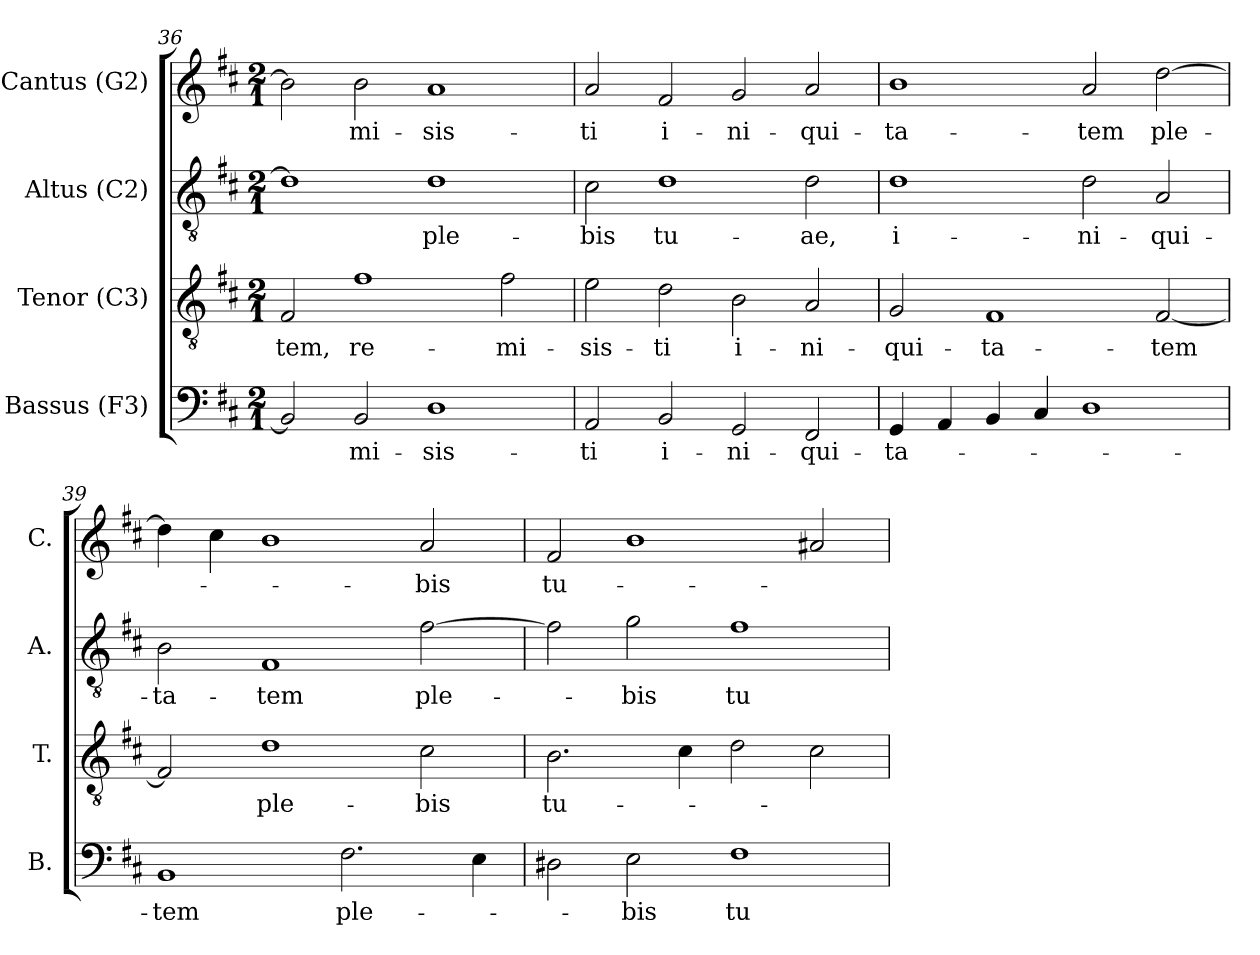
**kern	**text	**kern	**text	**kern	**text	**kern	**text
*part4	*part4	*part3	*part3	*part2	*part2	*part1	*part1
*staff4	*staff4	*staff3	*staff3	*staff2	*staff2	*staff1	*staff1
*I"Bassus (F3)	*	*I"Tenor (C3)	*	*I"Altus (C2)	*	*I"Cantus (G2)	*
*I'B.	*	*I'T.	*	*I'A.	*	*I'C.	*
*clefF4	*	*clefGv2	*	*clefGv2	*	*clefG2	*
*	*	*ITrd7c12	*	*ITrd7c12	*	*	*
*k[f#c#]	*	*k[f#c#]	*	*k[f#c#]	*	*k[f#c#]	*
*D:	*	*D:	*	*D:	*	*D:	*
*M2/1	*	*M2/1	*	*M2/1	*	*M2/1	*
=36	=36	=36	=36	=36	=36	=36	=36
!	!	!	!LO:LY:b:color=#000000	!	!	!	!
2BBi/]	.	2FF#i/	-tem,	1Di]	.	2bi\]	.
!	!LO:LY:b:color=#000000	!	!	!	!	!	!
!	!	!	!LO:LY:b:color=#000000	!	!	!	!
!	!	!	!	!	!	!	!LO:LY:b:color=#000000
2BBi/	-mi-	1F#i	re-	.	.	2bi\	-mi-
!	!LO:LY:b:color=#000000	!	!	!	!	!	!
!	!	!	!	!	!LO:LY:b:color=#000000	!	!
!	!	!	!	!	!	!	!LO:LY:b:color=#000000
1Di	-sis-	.	.	1Di	ple-	1ai	-sis-
!	!	!	!LO:LY:b:color=#000000	!	!	!	!
.	.	2F#i\	-mi-	.	.	.	.
=37	=37	=37	=37	=37	=37	=37	=37
!	!LO:LY:b:color=#000000	!	!	!	!	!	!
!	!	!	!LO:LY:b:color=#000000	!	!	!	!
!	!	!	!	!	!LO:LY:b:color=#000000	!	!
!	!	!	!	!	!	!	!LO:LY:b:color=#000000
2AAi/	-ti	2Ei\	-sis-	2C#i\	-bis	2ai/	-ti
!	!LO:LY:b:color=#000000	!	!	!	!	!	!
!	!	!	!LO:LY:b:color=#000000	!	!	!	!
!	!	!	!	!	!LO:LY:b:color=#000000	!	!
!	!	!	!	!	!	!	!LO:LY:b:color=#000000
2BBi/	i-	2Di\	-ti	1Di	tu-	2f#i/	i-
!	!LO:LY:b:color=#000000	!	!	!	!	!	!
!	!	!	!LO:LY:b:color=#000000	!	!	!	!
!	!	!	!	!	!	!	!LO:LY:b:color=#000000
2GGi/	-ni-	2BBi\	i-	.	.	2gi/	-ni-
!	!LO:LY:b:color=#000000	!	!	!	!	!	!
!	!	!	!LO:LY:b:color=#000000	!	!	!	!
!	!	!	!	!	!LO:LY:b:color=#000000	!	!
!	!	!	!	!	!	!	!LO:LY:b:color=#000000
2FF#i/	-qui-	2AAi/	-ni-	2Di\	-ae,	2ai/	-qui-
!!LO:LB:g=z
=38	=38	=38	=38	=38	=38	=38	=38
!	!LO:LY:b:color=#000000	!	!	!	!	!	!
!	!	!	!LO:LY:b:color=#000000	!	!	!	!
!	!	!	!	!	!LO:LY:b:color=#000000	!	!
!	!	!	!	!	!	!	!LO:LY:b:color=#000000
4GGi/	-ta-	2GGi/	-qui-	1Di	i-	1bi	-ta-
4AAi/	.	.	.	.	.	.	.
!	!	!	!LO:LY:b:color=#000000	!	!	!	!
4BBi/	.	1FF#i	-ta-	.	.	.	.
4C#i/	.	.	.	.	.	.	.
!	!	!	!	!	!LO:LY:b:color=#000000	!	!
!	!	!	!	!	!	!	!LO:LY:b:color=#000000
1Di	.	.	.	2Di\	-ni-	2ai/	-tem
!	!	!	!LO:LY:b:color=#000000	!	!	!	!
!	!	!	!	!	!LO:LY:b:color=#000000	!	!
!	!	!	!	!	!	!	!LO:LY:b:color=#000000
.	.	[2FF#i/	-tem	2AAi/	-qui-	[2ddi\	ple-
=39	=39	=39	=39	=39	=39	=39	=39
!	!LO:LY:b:color=#000000	!	!	!	!	!	!
!	!	!	!	!	!LO:LY:b:color=#000000	!	!
1BBi	-tem	2FF#i/]	.	2BBi\	-ta-	4ddi\]	.
.	.	.	.	.	.	4cc#i\	.
!	!	!	!LO:LY:b:color=#000000	!	!	!	!
!	!	!	!	!	!LO:LY:b:color=#000000	!	!
.	.	1Di	ple-	1FF#i	-tem	1bi	.
!	!LO:LY:b:color=#000000	!	!	!	!	!	!
2.F#i\	ple-	.	.	.	.	.	.
!	!	!	!LO:LY:b:color=#000000	!	!	!	!
!	!	!	!	!	!LO:LY:b:color=#000000	!	!
!	!	!	!	!	!	!	!LO:LY:b:color=#000000
.	.	2C#i\	-bis	[2F#i\	ple-	2ai/	-bis
4Ei\	.	.	.	.	.	.	.
=40	=40	=40	=40	=40	=40	=40	=40
!	!	!	!LO:LY:b:color=#000000	!	!	!	!
!	!	!	!	!	!	!	!LO:LY:b:color=#000000
2D#Xi\	.	2.BBi\	tu-	2F#i\]	.	2f#i/	tu-
!	!LO:LY:b:color=#000000	!	!	!	!	!	!
!	!	!	!	!	!LO:LY:b:color=#000000	!	!
2Ei\	-bis	.	.	2Gi\	-bis	1bi	.
.	.	4C#i\	.	.	.	.	.
!	!LO:LY:b:color=#000000	!	!	!	!	!	!
!	!	!	!	!	!LO:LY:b:color=#000000	!	!
1F#i	tu-	2Di\	.	1F#i	tu-	.	.
.	.	2C#i\	.	.	.	2a#i/	.
=	=	=	=	=	=	=	=
*-	*-	*-	*-	*-	*-	*-	*-
